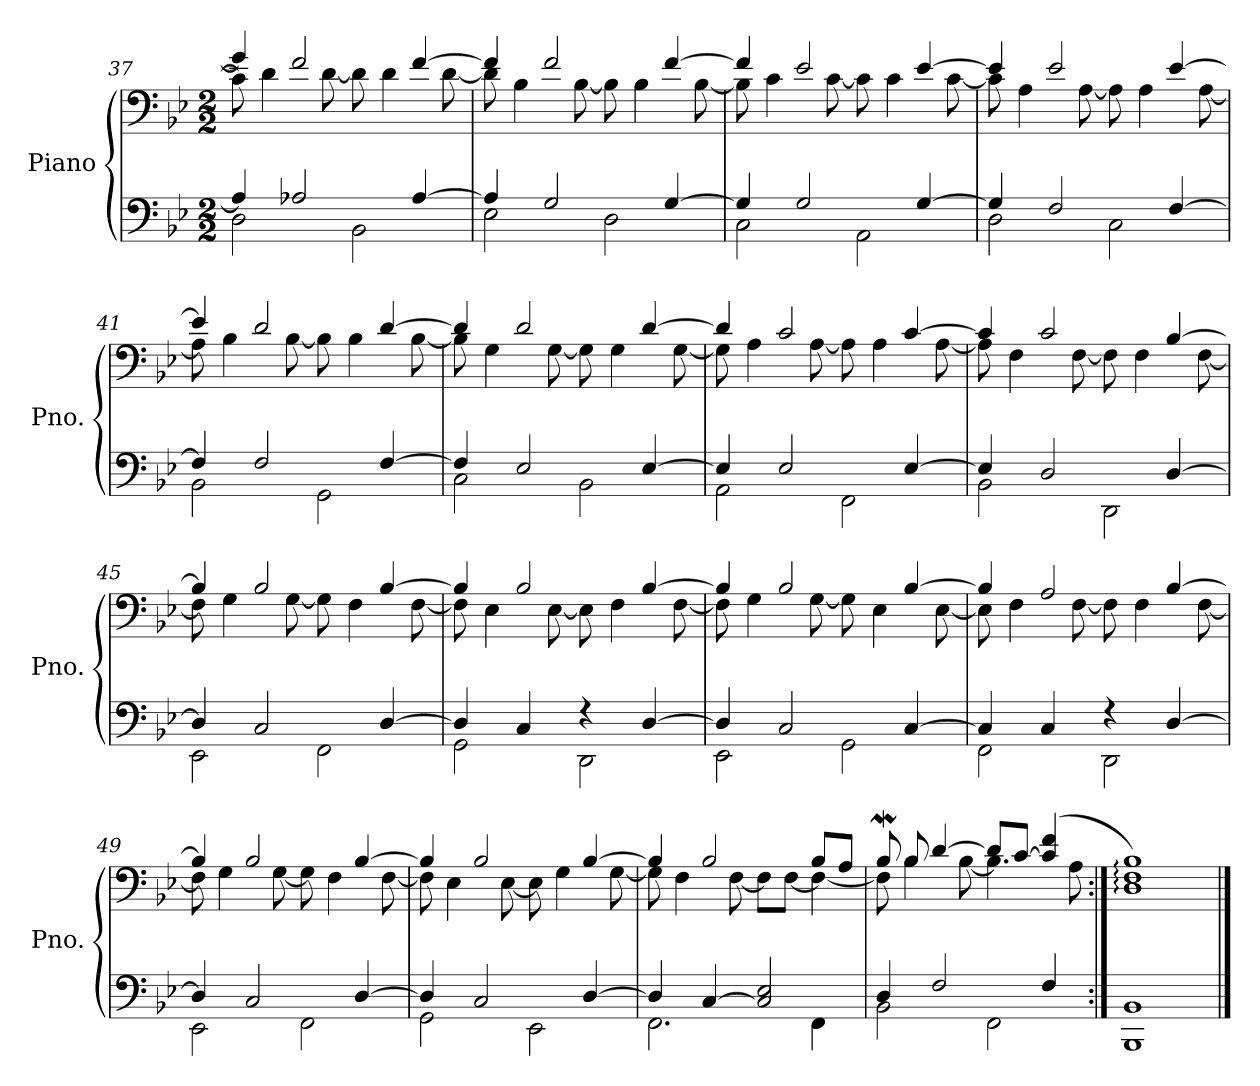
**kern	**kern
*part1	*part1
*staff2	*staff1
*I"Piano	*
*I'Pno.	*
!!LO:LB:g=z
*clefF4	*clefF4
*k[b-e-]	*k[b-e-]
*M2/2	*M2/2
=37	=37
*^	*^
4A-/]	2D<\	4g/]	8c\]
.	.	.	4d>\
2A-X</	.	2f/	.
.	.	.	[8d\
.	2BB-<\	.	8d\]
.	.	.	4d\
[4A-</	.	[4f/	.
.	.	.	[8d\
=38	=38	=38	=38
4A-/]	2E-<\	4f/]	8d\]
*	*	*MM136	*
.	.	.	4B->\
2G</	.	2f/	.
.	.	.	[8B-\
.	2D<\	.	8B-\]
.	.	.	4B-\
[4G/	.	[4f/	.
.	.	.	[8B-\
=39	=39	=39	=39
4G/]	2C<\	4f/]	8B-\]
*	*	*MM137	*
.	.	.	4c>\
2G/	.	2e-/	.
.	.	.	[8c\
.	2AA<\	.	8c\]
.	.	.	4c\
[4G/	.	[4e-/	.
.	.	.	[8c\
=40	=40	=40	=40
4G/]	2D<\	4e-/]	8c\]
.	.	.	4A>\
2F</	.	2e-/	.
.	.	.	[8A\
.	2C\	.	8A\]
*	*	*MM137	*
.	.	.	4A\
[4F/	.	[4e-/	.
.	.	.	[8A\
!!LO:PB:g=z	!!
=41	=41	=41	=41
4F/]	2BB-\	4e-/]	8A\]
.	.	.	4B->\
2F/	.	2d/	.
.	.	.	[8B-\
.	2GG\	.	8B-\]
.	.	.	4B-\
[4F/	.	[4d/	.
.	.	.	[8B-\
=42	=42	=42	=42
4F/]	2C<\	4d/]	8B-\]
*	*	*MM138	*
.	.	.	4G>\
2E-</	.	2d/	.
.	.	.	[8G\
.	2BB-\	.	8G\]
.	.	.	4G\
[4E-/	.	[4d/	.
.	.	.	[8G\
=43	=43	=43	=43
4E-/]	2AA\	4d/]	8G\]
.	.	.	4A>\
2E-/	.	2c/	.
.	.	.	[8A\
.	2FF\	.	8A\]
.	.	.	4A\
[4E-/	.	[4c/	.
.	.	.	[8A\
=44	=44	=44	=44
4E-/]	2BB-<\	4c/]	8A\]
*	*	*MM138	*
.	.	.	4F>\
2D</	.	2c/	.
.	.	.	[8F\
.	2DD<\	.	8F\]
.	.	.	4F>\
[4D</	.	[4B-/	.
.	.	.	[8F\
!!LO:LB:g=z	!!
=45	=45	=45	=45
4D/]	2EE-<\	4B-/]	8F\]
*	*	*MM137	*
.	.	.	4G>\
2C</	.	2B-/	.
.	.	.	[8G\
.	2FF<\	.	8G\]
*	*	*MM138	*
.	.	.	4F>\
[4D</	.	[4B-/	.
.	.	.	[8F\
=46	=46	=46	=46
4D/]	2GG<\	4B-/]	8F\]
.	.	.	4E->\
4C</	.	2B-/	.
.	.	.	[8E-\
4r	2DD<\	.	8E-\]
*	*	*MM138	*
.	.	.	4F>\
[4D</	.	[4B-/	.
.	.	.	[8F\
=47	=47	=47	=47
4D/]	2EE-<\	4B-/]	8F\]
.	.	.	4G>\
2C</	.	2B-/	.
.	.	.	[8G\
.	2GG<\	.	8G\]
.	.	.	4E->\
[4C/	.	[4B-/	.
.	.	.	[8E-\
=48	=48	=48	=48
4C/]	2FF<\	4B-/]	8E-\]
.	.	.	4F>\
4C</	.	2A/	.
*	*	*MM137	*
.	.	.	[8F\
4r	2DD\	.	8F\]
.	.	.	4F>\
[4D/	.	[4B-/	.
.	.	.	[8F\
!!LO:LB:g=z	!!
=49	=49	=49	=49
4D/]	2EE-\	4B-/]	8F\]
*	*	*MM138	*
.	.	.	4G\
2C/	.	2B-/	.
.	.	.	[8G\
.	2FF\	.	8G\]
.	.	.	4F\
[4D/	.	[4B-/	.
.	.	.	[8F\
=50	=50	=50	=50
4D/]	2GG\	4B-/]	8F\]
.	.	.	4E-\
2C/	.	2B-/	.
.	.	.	[8E-\
.	2EE-<\	.	8E-\]
.	.	.	4G>\
[4D/	.	[4B-/	.
.	.	.	[8G\
=51	=51	=51	=51
4D/]	2.FF<\	4B-/]	8G\]
*	*	*MM137	*
.	.	.	4F>\
[4C</	.	2B-/	.
.	.	.	[8F\
2C/]< 2E-/<	.	.	8F\L]
.	.	.	[8F\J
*	*	*MM136	*
.	4FF\	8B-/L	4F\_
.	.	8A/J	.
=52	=52	=52	=52
*	*	*MM130	*
4D</	2BB-<\	8B-w/	8F\]
*	*	*MM136	*
.	.	8B-/	4B-\
2F/	.	[4d/	.
.	.	.	[8B-\
.	2FF\	8d/L]	4.B-\]
.	.	[8c/J	.
4F/	.	(>4c/] 4f/	.
*	*	*MM137	*
.	.	.	8A\
*v	*v	*	*
*	*v	*v
=53:|!	=53:|!
1BBB- 1BB-	1D: 1F: 1B-:)
==	==
*-	*-
